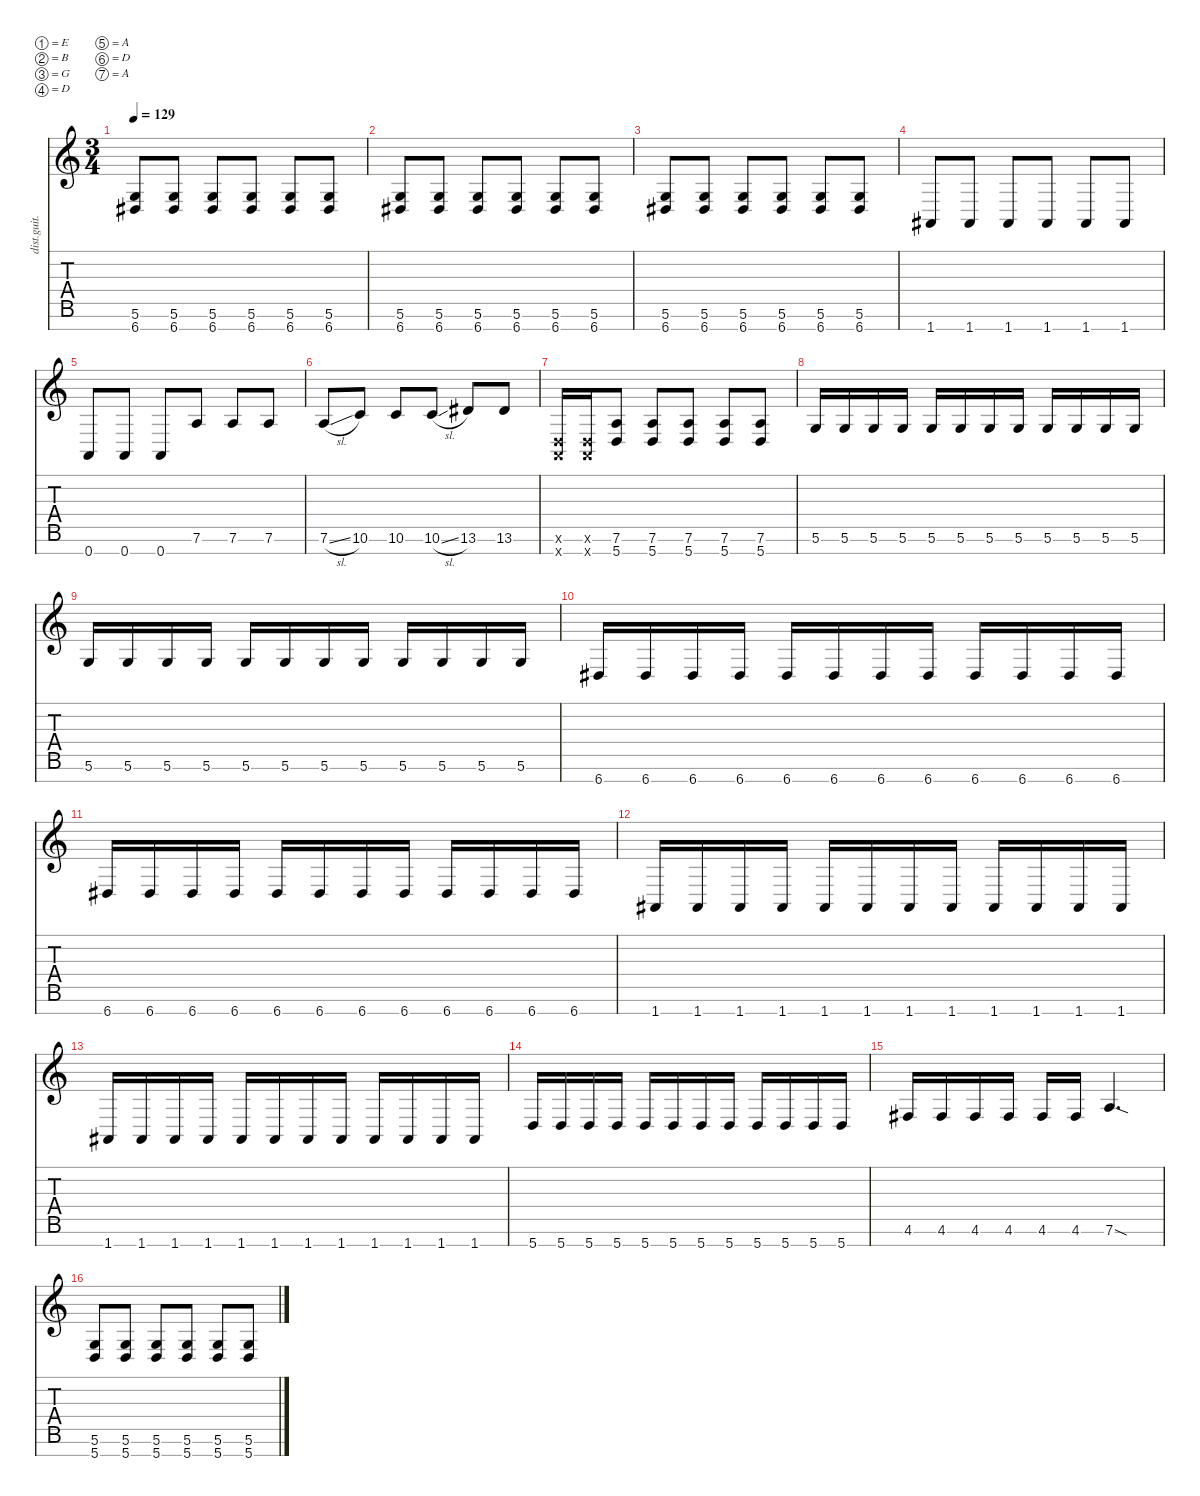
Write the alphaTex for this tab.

\defaultSystemsLayout 4
\hideDynamics
\bracketExtendMode nobrackets
\otherSystemsTrackNameOrientation horizontal
\track ("Electric Guitar" "dist.guit.") {instrument distortionguitar}
\staff {score tabs}
\tuning (E4 B3 G3 D3 A2 D2 A1)
\ts (3 4)
\tempo 129
\clef g2
\ks c
(6.7{acc #} 5.6).8{dy mf} (6.7{acc #} 5.6).8 (6.7{acc #} 5.6).8 (6.7{acc #} 5.6).8 (6.7{acc #} 5.6).8 (6.7{acc #} 5.6).8 |
(6.7{acc #} 5.6).8 (6.7{acc #} 5.6).8 (6.7{acc #} 5.6).8 (6.7{acc #} 5.6).8 (6.7{acc #} 5.6).8 (6.7{acc #} 5.6).8 |
(6.7{acc #} 5.6).8 (6.7{acc #} 5.6).8 (6.7{acc #} 5.6).8 (6.7{acc #} 5.6).8 (6.7{acc #} 5.6).8 (6.7{acc #} 5.6).8 |
1.7{acc #}.8 1.7{acc #}.8 1.7{acc #}.8 1.7{acc #}.8 1.7{acc #}.8 1.7{acc #}.8 |
0.7.8 0.7.8 0.7.8 7.6.8 7.6.8 7.6.8 |
7.6{sl}.8 10.6.8 10.6.8 10.6{sl}.8 13.6{acc #}.8 13.6{acc #}.8 |
(0.7{x} 0.6{x}).16 (0.7{x} 0.6{x}).16 (5.7 7.6).8 (5.7 7.6).8 (5.7 7.6).8 (5.7 7.6).8 (5.7 7.6).8 |
5.6.16 5.6.16 5.6.16 5.6.16 5.6.16 5.6.16 5.6.16 5.6.16 5.6.16 5.6.16 5.6.16 5.6.16 |
5.6.16 5.6.16 5.6.16 5.6.16 5.6.16 5.6.16 5.6.16 5.6.16 5.6.16 5.6.16 5.6.16 5.6.16 |
6.7{acc #}.16 6.7{acc #}.16 6.7{acc #}.16 6.7{acc #}.16 6.7{acc #}.16 6.7{acc #}.16 6.7{acc #}.16 6.7{acc #}.16 6.7{acc #}.16 6.7{acc #}.16 6.7{acc #}.16 6.7{acc #}.16 |
6.7{acc #}.16 6.7{acc #}.16 6.7{acc #}.16 6.7{acc #}.16 6.7{acc #}.16 6.7{acc #}.16 6.7{acc #}.16 6.7{acc #}.16 6.7{acc #}.16 6.7{acc #}.16 6.7{acc #}.16 6.7{acc #}.16 |
1.7{acc #}.16 1.7{acc #}.16 1.7{acc #}.16 1.7{acc #}.16 1.7{acc #}.16 1.7{acc #}.16 1.7{acc #}.16 1.7{acc #}.16 1.7{acc #}.16 1.7{acc #}.16 1.7{acc #}.16 1.7{acc #}.16 |
1.7{acc #}.16 1.7{acc #}.16 1.7{acc #}.16 1.7{acc #}.16 1.7{acc #}.16 1.7{acc #}.16 1.7{acc #}.16 1.7{acc #}.16 1.7{acc #}.16 1.7{acc #}.16 1.7{acc #}.16 1.7{acc #}.16 |
5.7.16 5.7.16 5.7.16 5.7.16 5.7.16 5.7.16 5.7.16 5.7.16 5.7.16 5.7.16 5.7.16 5.7.16 |
4.6{acc #}.16 4.6{acc #}.16 4.6{acc #}.16 4.6{acc #}.16 4.6{acc #}.16 4.6{acc #}.16 7.6{sod}.4{d} |
(5.7 5.6).8 (5.7 5.6).8 (5.7 5.6).8 (5.7 5.6).8 (5.7 5.6).8 (5.7 5.6).8
